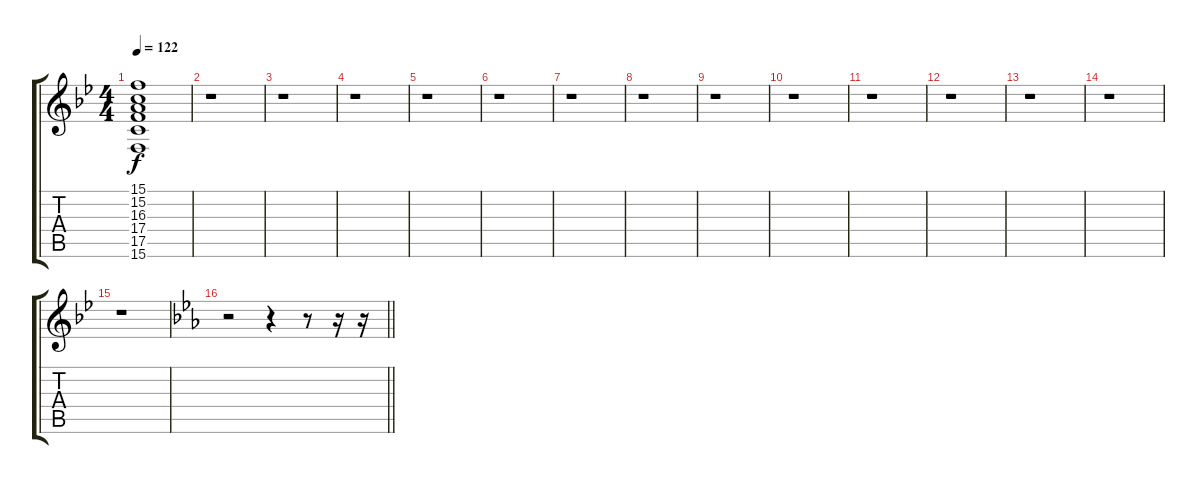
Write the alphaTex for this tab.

\track "" {instrument violin}
\staff {score tabs}
\tuning (D4 A3 F3 C3 G2 D2) {hide}
\ts (4 4)
\tempo 122
\clef g2
\ks bb
(15.1{t} 15.2{t} 16.3{t} 17.4{t} 17.5{t} 15.6{t}).1{dy f} |
r.1 |
r.1 |
r.1 |
r.1 |
r.1 |
r.1 |
r.1 |
r.1 |
r.1 |
r.1 |
r.1 |
r.1 |
r.1 |
r.1 |
\barLineRight lightlight
\ks eb
r.2{instrument stringensemble2} r.4 r.8 r.16 r.16
